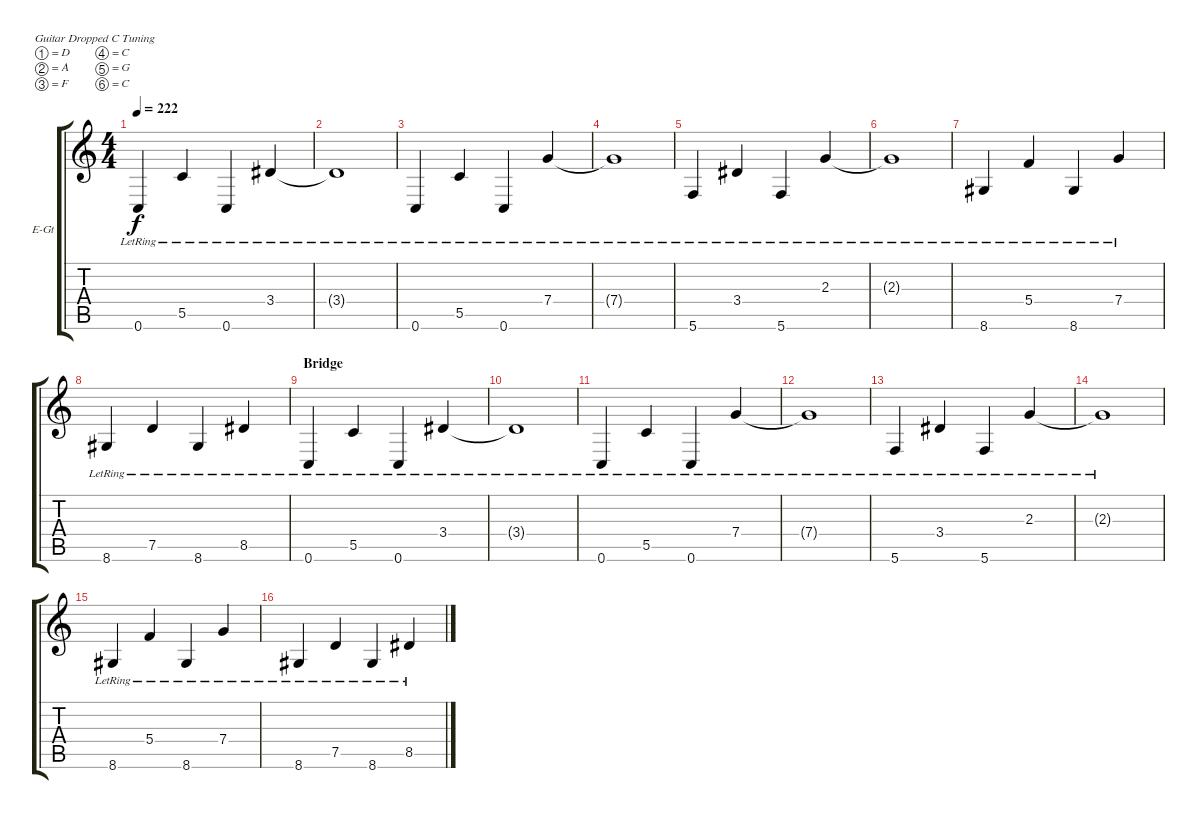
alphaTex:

\defaultSystemsLayout 4
\bracketExtendMode groupsimilarinstruments
\firstSystemTrackNameOrientation horizontal
\otherSystemsTrackNameOrientation horizontal
\track ("Electric Guitar" "E-Gt") {mute instrument distortionguitar}
\staff {score tabs}
\tuning (D4 A3 F3 C3 G2 C2)
\ts (4 4)
\tempo 222
\clef g2
\ks c
0.6{lr}.4{dy f} 5.5{lr}.4 0.6{lr}.4 3.4{lr}.4 |
3.4{lr t}.1 |
0.6{lr}.4 5.5{lr}.4 0.6{lr}.4 7.4{lr}.4 |
7.4{lr t}.1 |
5.6{lr}.4 3.4{lr}.4 5.6{lr}.4 2.3{lr}.4 |
2.3{lr t}.1 |
8.6{lr}.4 5.4{lr}.4 8.6{lr}.4 7.4{lr}.4 |
8.6{lr}.4 7.5{lr}.4 8.6{lr}.4 8.5{lr}.4 |
\section ("" "Bridge")
0.6{lr}.4 5.5{lr}.4 0.6{lr}.4 3.4{lr}.4 |
3.4{lr t}.1 |
0.6{lr}.4 5.5{lr}.4 0.6{lr}.4 7.4{lr}.4 |
7.4{lr t}.1 |
5.6{lr}.4 3.4{lr}.4 5.6{lr}.4 2.3{lr}.4 |
2.3{lr t}.1 |
8.6{lr}.4 5.4{lr}.4 8.6{lr}.4 7.4{lr}.4 |
8.6{lr}.4 7.5{lr}.4 8.6{lr}.4 8.5{lr}.4
